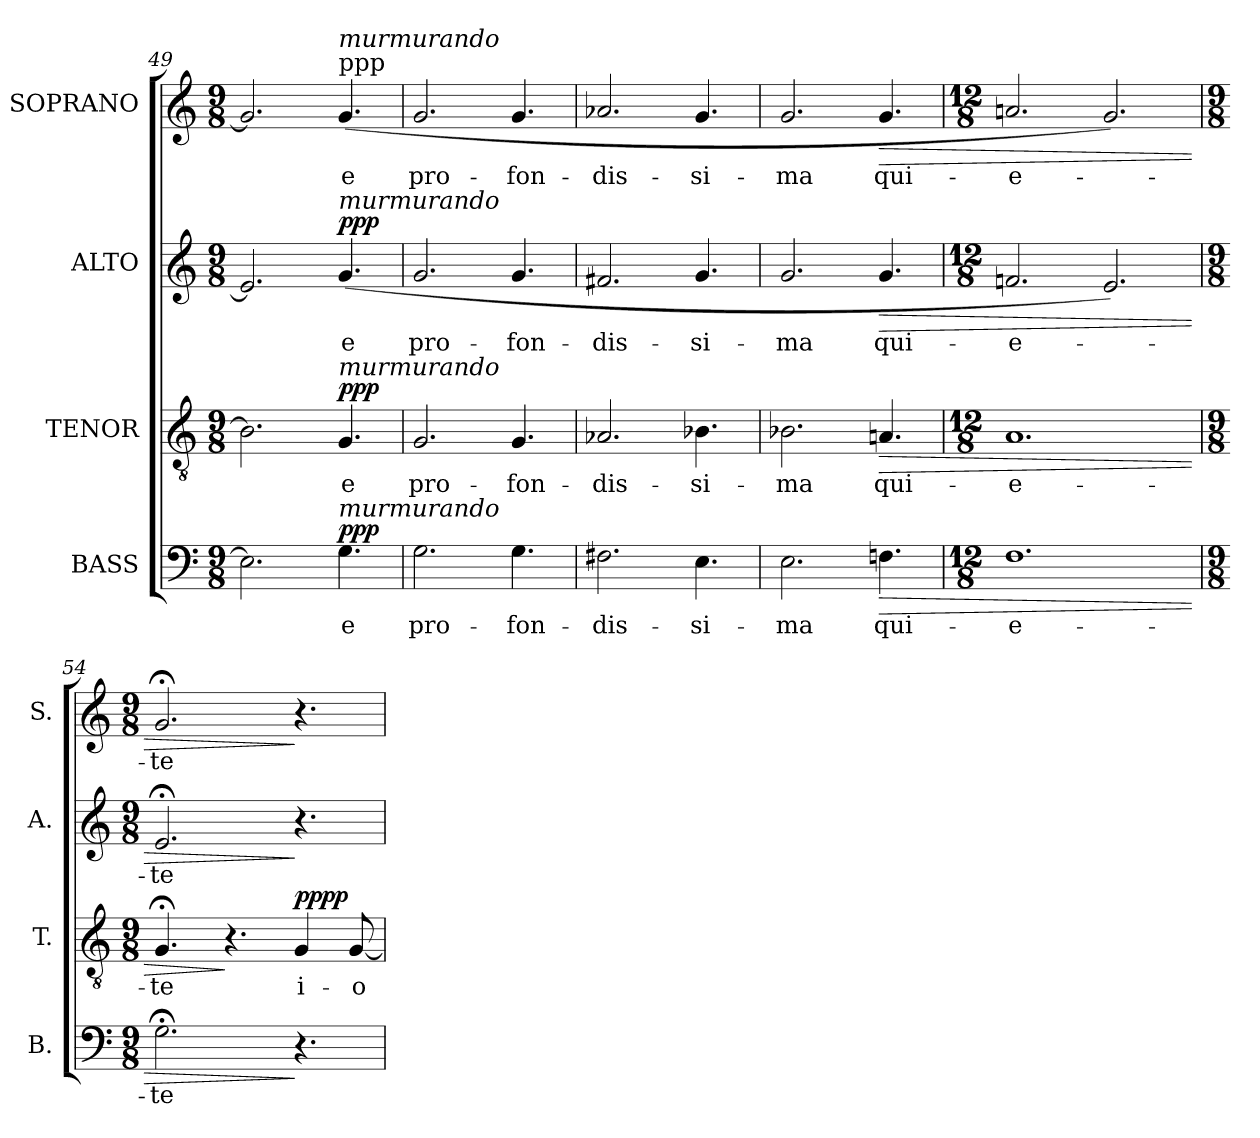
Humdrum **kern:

**kern	**text	**dynam	**kern	**text	**dynam	**kern	**text	**dynam	**kern	**text	**dynam
*part4	*part4	*part4	*part3	*part3	*part3	*part2	*part2	*part2	*part1	*part1	*part1
*staff4	*staff4	*staff4	*staff3	*staff3	*staff3	*staff2	*staff2	*staff2	*staff1	*staff1	*staff1
*I"BASS	*	*	*I"TENOR	*	*	*I"ALTO	*	*	*I"SOPRANO	*	*
*I'B.	*	*	*I'T.	*	*	*I'A.	*	*	*I'S.	*	*
*clefF4	*	*	*clefGv2	*	*	*clefG2	*	*	*clefG2	*	*
*	*	*	*ITrd7c12	*	*	*	*	*	*	*	*
*k[]	*	*	*k[]	*	*	*k[]	*	*	*k[]	*	*
*C:	*	*	*C:	*	*	*C:	*	*	*C:	*	*
*M9/8	*	*	*M9/8	*	*	*M9/8	*	*	*M9/8	*	*
=49	=49	=49	=49	=49	=49	=49	=49	=49	=49	=49	=49
2.Ei\]	.	.	2.BB-i\]	.	.	2.ei/]	.	.	2.gi/]	.	.
!	!LO:LY:b:color=#000000	!	!	!	!	!	!	!	!	!	!
!	!	!	!	!LO:LY:b:color=#000000	!	!	!	!	!	!	!
!	!	!	!	!	!	!	!LO:LY:b:color=#000000	!	!	!	!
!	!	!	!	!	!	!	!	!	!LO:TX:a:t=ppp	!	!
!	!	!	!	!	!	!	!	!	!LO:TX:i:t=murmurando	!	!
!	!	!	!	!	!	!LO:TX:i:t=murmurando	!	!	!	!	!
!	!	!	!LO:TX:i:t=murmurando	!	!	!	!	!	!	!	!
!LO:TX:i:t=murmurando	!	!	!	!	!	!	!	!	!	!	!
!	!	!	!	!	!	!	!	!	!	!LO:LY:b:color=#000000	!
4.Gi\	e	ppp	4.GGi/	e	ppp	(4.gi/	e	ppp	(4.gi/	e	.
=50	=50	=50	=50	=50	=50	=50	=50	=50	=50	=50	=50
!	!LO:LY:b:color=#000000	!	!	!	!	!	!	!	!	!	!
!	!	!	!	!LO:LY:b:color=#000000	!	!	!	!	!	!	!
!	!	!	!	!	!	!	!LO:LY:b:color=#000000	!	!	!	!
!	!	!	!	!	!	!	!	!	!	!LO:LY:b:color=#000000	!
2.Gi\	pro-	.	2.GGi/	pro-	.	2.gi/	pro-	.	2.gi/	pro-	.
!	!LO:LY:b:color=#000000	!	!	!	!	!	!	!	!	!	!
!	!	!	!	!LO:LY:b:color=#000000	!	!	!	!	!	!	!
!	!	!	!	!	!	!	!LO:LY:b:color=#000000	!	!	!	!
!	!	!	!	!	!	!	!	!	!	!LO:LY:b:color=#000000	!
4.Gi\	-fon-	.	4.GGi/	-fon-	.	4.gi/	-fon-	.	4.gi/	-fon-	.
=51	=51	=51	=51	=51	=51	=51	=51	=51	=51	=51	=51
!	!LO:LY:b:color=#000000	!	!	!	!	!	!	!	!	!	!
!	!	!	!	!LO:LY:b:color=#000000	!	!	!	!	!	!	!
!	!	!	!	!	!	!	!LO:LY:b:color=#000000	!	!	!	!
!	!	!	!	!	!	!	!	!	!	!LO:LY:b:color=#000000	!
2.F#Xi\	-dis-	.	2.AA-Xi/	-dis-	.	2.f#Xi/	-dis-	.	2.a-Xi/	-dis-	.
!	!LO:LY:b:color=#000000	!	!	!	!	!	!	!	!	!	!
!	!	!	!	!LO:LY:b:color=#000000	!	!	!	!	!	!	!
!	!	!	!	!	!	!	!LO:LY:b:color=#000000	!	!	!	!
!	!	!	!	!	!	!	!	!	!	!LO:LY:b:color=#000000	!
4.Ei\	-si-	.	4.BB-Xi\	-si-	.	4.gi/	-si-	.	4.gi/	-si-	.
=52	=52	=52	=52	=52	=52	=52	=52	=52	=52	=52	=52
!	!LO:LY:b:color=#000000	!	!	!	!	!	!	!	!	!	!
!	!	!	!	!LO:LY:b:color=#000000	!	!	!	!	!	!	!
!	!	!	!	!	!	!	!LO:LY:b:color=#000000	!	!	!	!
!	!	!	!	!	!	!	!	!	!	!LO:LY:b:color=#000000	!
2.Ei\	-ma	.	2.BB-Xi\	-ma	.	2.gi/	-ma	.	2.gi/	-ma	.
!	!LO:LY:b:color=#000000	!LO:HP:b	!	!	!	!	!	!	!	!	!
!	!	!	!	!LO:LY:b:color=#000000	!LO:HP:b	!	!	!	!	!	!
!	!	!	!	!	!	!	!LO:LY:b:color=#000000	!LO:HP:b	!	!	!
!	!	!	!	!	!	!	!	!	!	!LO:LY:b:color=#000000	!LO:HP:b
4.Fni\	qui-	>	4.AAni/	qui-	>	4.gi/	qui-	>	4.gi/	qui-	>
=53	=53	=53	=53	=53	=53	=53	=53	=53	=53	=53	=53
*M12/8	*	*	*M12/8	*	*	*M12/8	*	*	*M12/8	*	*
!	!LO:LY:b:color=#000000	!	!	!	!	!	!	!	!	!	!
!	!	!	!	!LO:LY:b:color=#000000	!	!	!	!	!	!	!
!	!	!	!	!	!	!	!LO:LY:b:color=#000000	!	!	!	!
!	!	!	!	!	!	!	!	!	!	!LO:LY:b:color=#000000	!
1.Fi	-e-	.	1.AAi	-e-	.	2.fni/	-e-	.	2.ani/	-e-	.
.	.	.	.	.	.	2.ei/)	.	.	2.gi/)	.	.
=54	=54	=54	=54	=54	=54	=54	=54	=54	=54	=54	=54
*M9/8	*	*	*M9/8	*	*	*M9/8	*	*	*M9/8	*	*
!	!LO:LY:b:color=#000000	!	!	!	!	!	!	!	!	!	!
!	!	!	!	!LO:LY:b:color=#000000	!	!	!	!	!	!	!
!	!	!	!	!	!	!	!LO:LY:b:color=#000000	!	!	!	!
!	!	!	!	!	!	!	!	!	!	!LO:LY:b:color=#000000	!
2.G;i\	-te	.	4.GG;i/	-te	.	2.e;i/	-te	.	2.g;i/	-te	.
.	.	.	4.r	.	]	.	.	.	.	.	.
!	!	!	!	!LO:LY:b:color=#000000	!	!	!	!	!	!	!
4.r	.	]	4GGi/	i-	pppp	4.r	.	]	4.r	.	]
!	!	!	!	!LO:LY:b:color=#000000	!	!	!	!	!	!	!
.	.	.	[<8GGi/	-o	.	.	.	.	.	.	.
=	=	=	=	=	=	=	=	=	=	=	=
*-	*-	*-	*-	*-	*-	*-	*-	*-	*-	*-	*-
